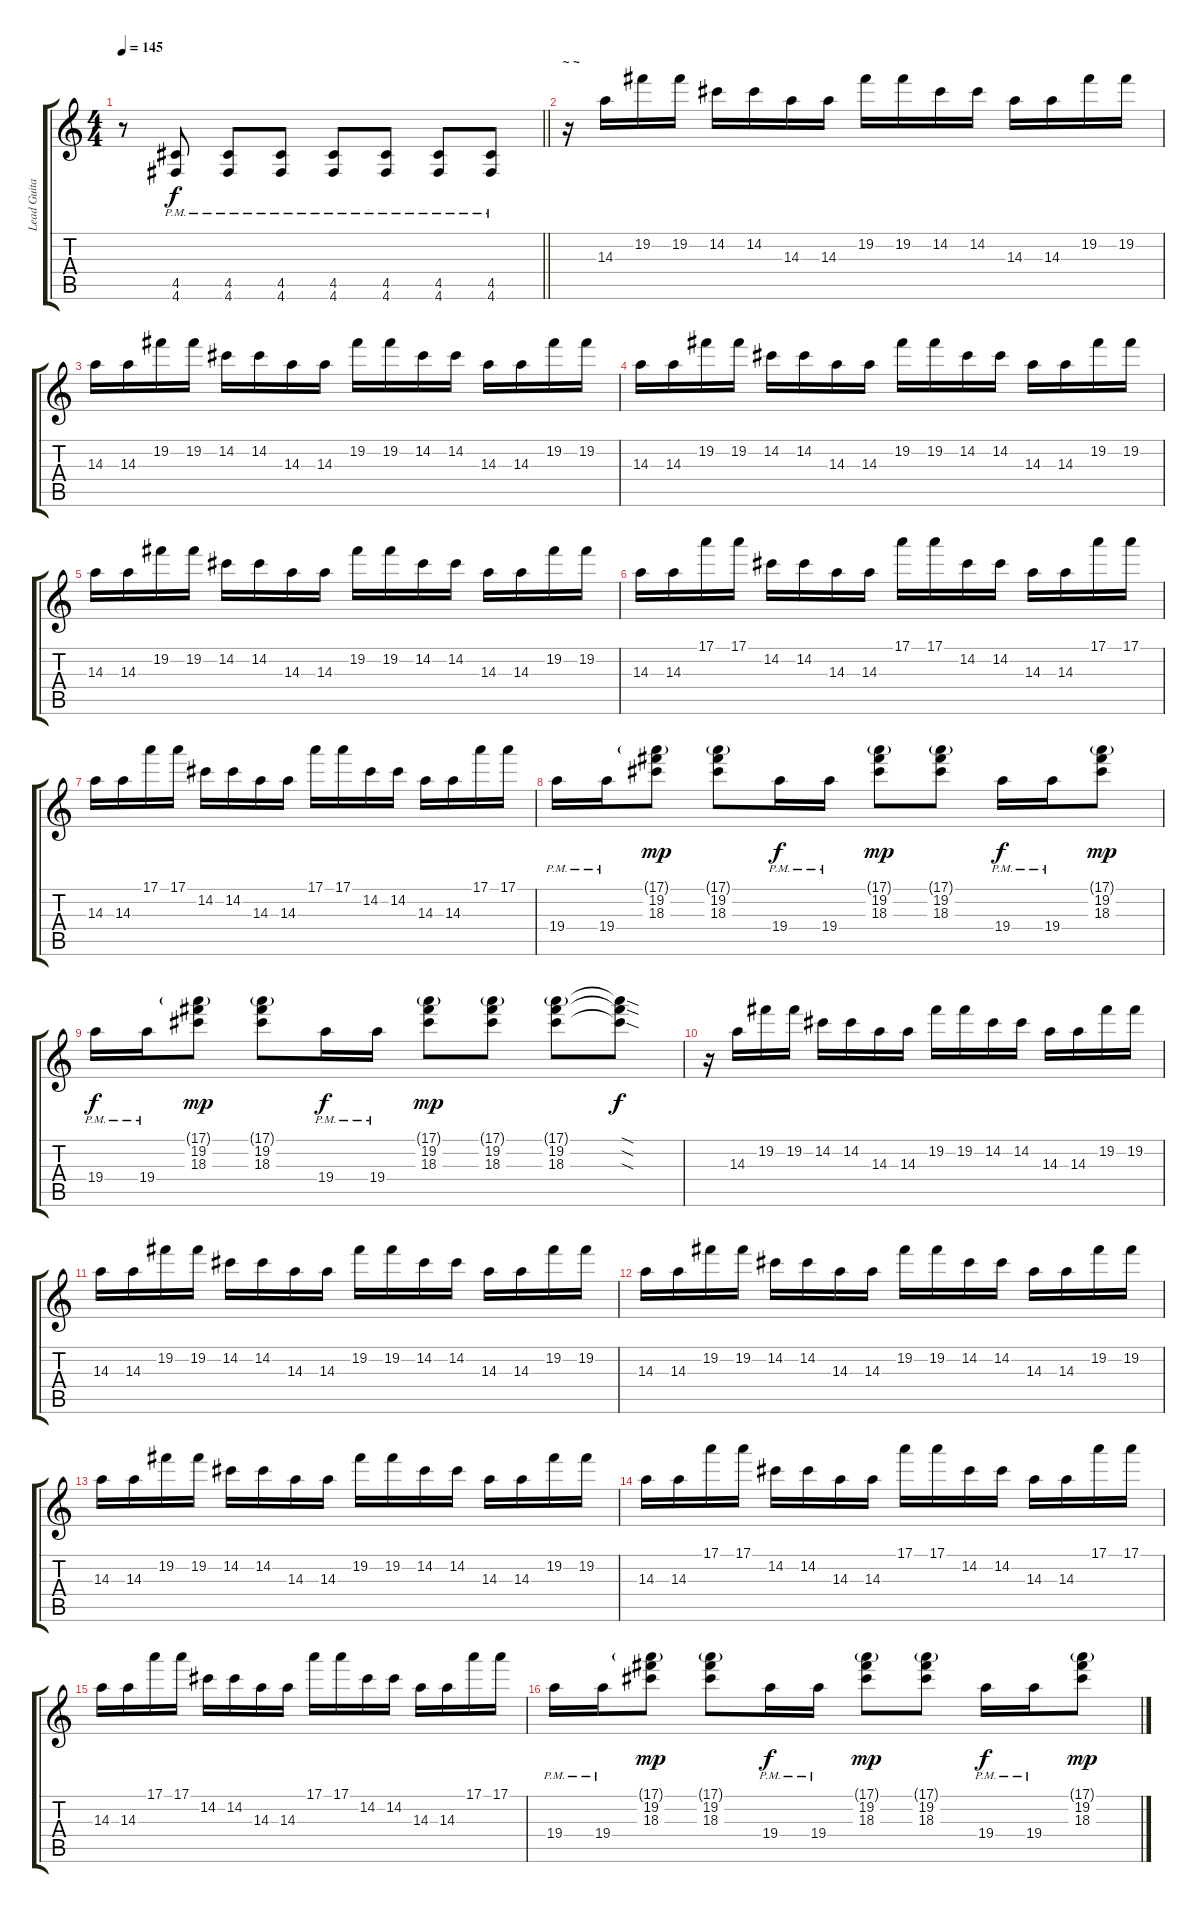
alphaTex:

\track ("Lead Guitar 2" "Lead Guita") {instrument distortionguitar}
\staff {score tabs}
\tuning (E4 B3 G3 D3 A2 D2) {hide}
\ts (4 4)
\tempo 145
\clef g2
\barLineRight lightlight
\ks c
r.8{dy f} (4.5{pm} 4.6{pm}).8 (4.5{pm} 4.6{pm}).8 (4.5{pm} 4.6{pm}).8 (4.5{pm} 4.6{pm}).8 (4.5{pm} 4.6{pm}).8 (4.5{pm} 4.6{pm}).8 (4.5{pm} 4.6{pm}).8 |
\section ("" "~ ~")
r.16 14.3.16 19.2.16 19.2.16 14.2.16 14.2.16 14.3.16 14.3.16 19.2.16 19.2.16 14.2.16 14.2.16 14.3.16 14.3.16 19.2.16 19.2.16 |
14.3.16 14.3.16 19.2.16 19.2.16 14.2.16 14.2.16 14.3.16 14.3.16 19.2.16 19.2.16 14.2.16 14.2.16 14.3.16 14.3.16 19.2.16 19.2.16 |
14.3.16 14.3.16 19.2.16 19.2.16 14.2.16 14.2.16 14.3.16 14.3.16 19.2.16 19.2.16 14.2.16 14.2.16 14.3.16 14.3.16 19.2.16 19.2.16 |
14.3.16 14.3.16 19.2.16 19.2.16 14.2.16 14.2.16 14.3.16 14.3.16 19.2.16 19.2.16 14.2.16 14.2.16 14.3.16 14.3.16 19.2.16 19.2.16 |
14.3.16 14.3.16 17.1.16 17.1.16 14.2.16 14.2.16 14.3.16 14.3.16 17.1.16 17.1.16 14.2.16 14.2.16 14.3.16 14.3.16 17.1.16 17.1.16 |
14.3.16 14.3.16 17.1.16 17.1.16 14.2.16 14.2.16 14.3.16 14.3.16 17.1.16 17.1.16 14.2.16 14.2.16 14.3.16 14.3.16 17.1.16 17.1.16 |
19.4{pm}.16 19.4{pm}.16 (17.1{g} 19.2 18.3).8{dy mp} (17.1{g} 19.2 18.3).8 19.4{pm}.16{dy f} 19.4{pm}.16 (17.1{g} 19.2 18.3).8{dy mp} (17.1{g} 19.2 18.3).8 19.4{pm}.16{dy f} 19.4{pm}.16 (17.1{g} 19.2 18.3).8{dy mp} |
19.4{pm}.16{dy f} 19.4{pm}.16 (17.1{g} 19.2 18.3).8{dy mp} (17.1{g} 19.2 18.3).8 19.4{pm}.16{dy f} 19.4{pm}.16 (17.1{g} 19.2 18.3).8{dy mp} (17.1{g} 19.2 18.3).8 (17.1{g} 19.2 18.3).8 (17.1{sod t} 19.2{sod t} 18.3{sod t}).8{dy f} |
r.16 14.3.16 19.2.16 19.2.16 14.2.16 14.2.16 14.3.16 14.3.16 19.2.16 19.2.16 14.2.16 14.2.16 14.3.16 14.3.16 19.2.16 19.2.16 |
14.3.16 14.3.16 19.2.16 19.2.16 14.2.16 14.2.16 14.3.16 14.3.16 19.2.16 19.2.16 14.2.16 14.2.16 14.3.16 14.3.16 19.2.16 19.2.16 |
14.3.16 14.3.16 19.2.16 19.2.16 14.2.16 14.2.16 14.3.16 14.3.16 19.2.16 19.2.16 14.2.16 14.2.16 14.3.16 14.3.16 19.2.16 19.2.16 |
14.3.16 14.3.16 19.2.16 19.2.16 14.2.16 14.2.16 14.3.16 14.3.16 19.2.16 19.2.16 14.2.16 14.2.16 14.3.16 14.3.16 19.2.16 19.2.16 |
14.3.16 14.3.16 17.1.16 17.1.16 14.2.16 14.2.16 14.3.16 14.3.16 17.1.16 17.1.16 14.2.16 14.2.16 14.3.16 14.3.16 17.1.16 17.1.16 |
14.3.16 14.3.16 17.1.16 17.1.16 14.2.16 14.2.16 14.3.16 14.3.16 17.1.16 17.1.16 14.2.16 14.2.16 14.3.16 14.3.16 17.1.16 17.1.16 |
19.4{pm}.16 19.4{pm}.16 (17.1{g} 19.2 18.3).8{dy mp} (17.1{g} 19.2 18.3).8 19.4{pm}.16{dy f} 19.4{pm}.16 (17.1{g} 19.2 18.3).8{dy mp} (17.1{g} 19.2 18.3).8 19.4{pm}.16{dy f} 19.4{pm}.16 (17.1{g} 19.2 18.3).8{dy mp}
